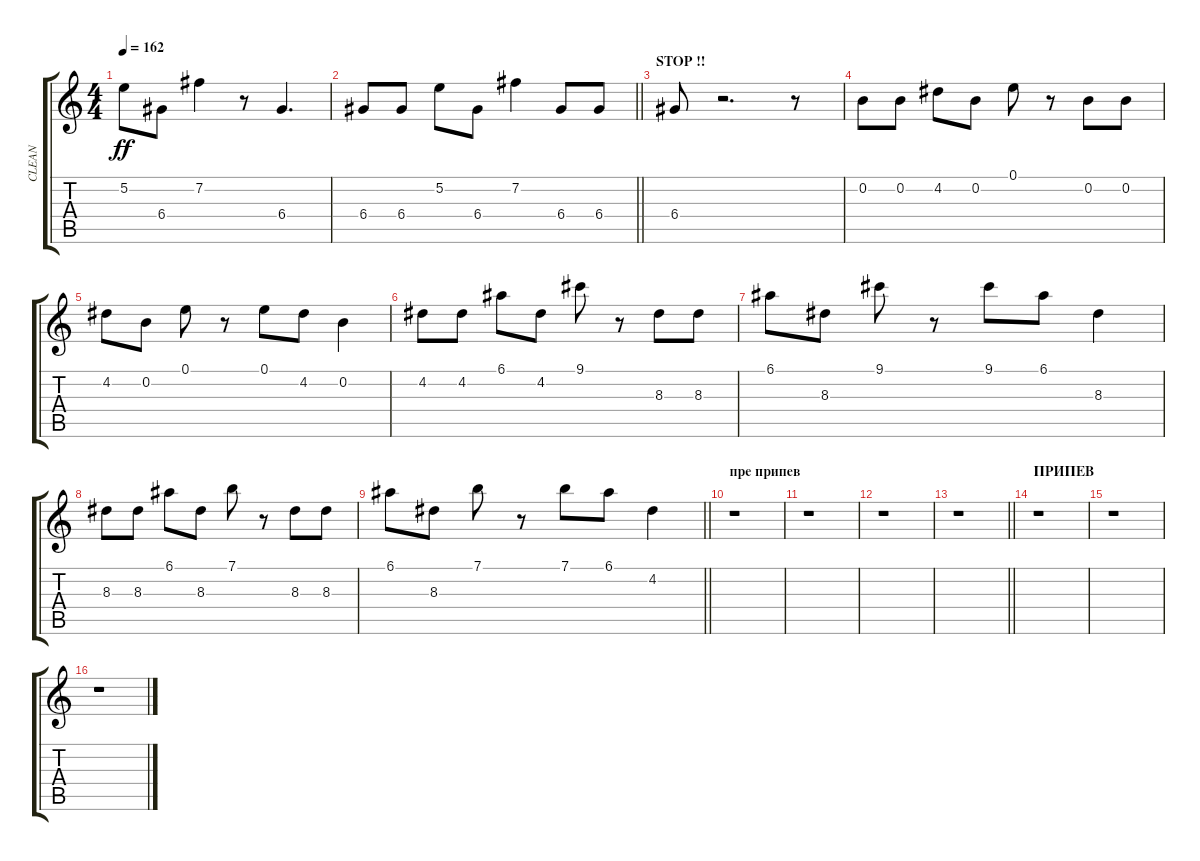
\track ("CLEAN" "CLEAN") {instrument electricguitarclean}
\staff {score tabs}
\tuning (E4 B3 G3 D3 A2 E2) {hide}
\ts (4 4)
\tempo 162
\clef g2
\ks c
5.2.8{dy ff} 6.4.8 7.2.4 r.8 6.4.4{d} |
\barLineRight lightlight
6.4.8 6.4.8 5.2.8 6.4.8 7.2.4 6.4.8 6.4.8 |
\section ("" "STOP !!")
6.4.8 r.2{d} r.8 |
0.2.8 0.2.8 4.2.8 0.2.8 0.1.8 r.8 0.2.8 0.2.8 |
4.2.8 0.2.8 0.1.8 r.8 0.1.8 4.2.8 0.2.4 |
4.2.8 4.2.8 6.1.8 4.2.8 9.1.8 r.8 8.3.8 8.3.8 |
6.1.8 8.3.8 9.1.8 r.8 9.1.8 6.1.8 8.3.4 |
8.3.8 8.3.8 6.1.8 8.3.8 7.1.8 r.8 8.3.8 8.3.8 |
\barLineRight lightlight
6.1.8 8.3.8 7.1.8 r.8 7.1.8 6.1.8 4.2.4 |
\section ("" "пре припев")
r.1 |
r.1 |
r.1 |
\barLineRight lightlight
r.1 |
\section ("" "ПРИПЕВ")
r.1 |
r.1 |
r.1
